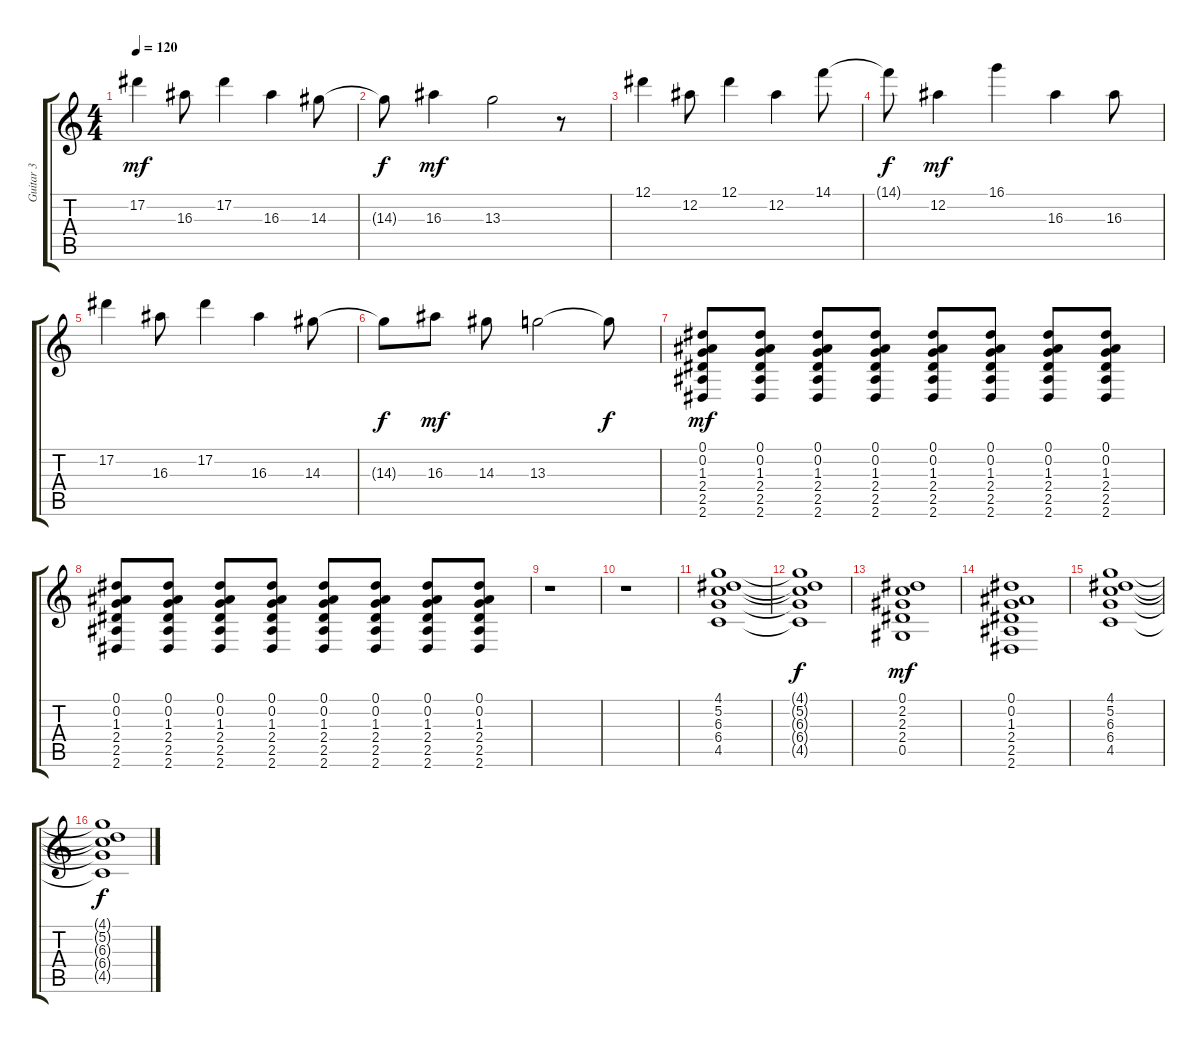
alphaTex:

\track ("Guitar 3" "Guitar 3") {instrument distortionguitar}
\staff {score tabs}
\tuning (Eb4 Bb3 Gb3 Db3 Ab2 Db2) {hide}
\ts (4 4)
\tempo 120
\clef g2
\ks c
17.2.4{dy mf} 16.3.8 17.2.4 16.3.4 14.3.8 |
14.3{t}.8{dy f} 16.3.4{dy mf} 13.3.2 r.8 |
12.1.4 12.2.8 12.1.4 12.2.4 14.1.8 |
14.1{t}.8{dy f} 12.2.4{dy mf} 16.1.4 16.3.4 16.3.8 |
17.2.4 16.3.8 17.2.4 16.3.4 14.3.8 |
14.3{t}.8{dy f} 16.3.8{dy mf} 14.3.8 13.3.2 13.3{t}.8{dy f} |
(0.1 0.2 1.3 2.4 2.5 2.6).8{dy mf volume 6} (0.1 0.2 1.3 2.4 2.5 2.6).8 (0.1 0.2 1.3 2.4 2.5 2.6).8 (0.1 0.2 1.3 2.4 2.5 2.6).8 (0.1 0.2 1.3 2.4 2.5 2.6).8 (0.1 0.2 1.3 2.4 2.5 2.6).8 (0.1 0.2 1.3 2.4 2.5 2.6).8 (0.1 0.2 1.3 2.4 2.5 2.6).8 |
(0.1 0.2 1.3 2.4 2.5 2.6).8 (0.1 0.2 1.3 2.4 2.5 2.6).8 (0.1 0.2 1.3 2.4 2.5 2.6).8 (0.1 0.2 1.3 2.4 2.5 2.6).8 (0.1 0.2 1.3 2.4 2.5 2.6).8 (0.1 0.2 1.3 2.4 2.5 2.6).8 (0.1 0.2 1.3 2.4 2.5 2.6).8 (0.1 0.2 1.3 2.4 2.5 2.6).8 |
r.1 |
r.1 |
(4.1 5.2 6.3 6.4 4.5).1{volume 12} |
(4.1{t} 5.2{t} 6.3{t} 6.4{t} 4.5{t}).1{dy f} |
(0.1 2.2 2.3 2.4 0.5).1{dy mf} |
(0.1 0.2 1.3 2.4 2.5 2.6).1 |
(4.1 5.2 6.3 6.4 4.5).1 |
(4.1{t} 5.2{t} 6.3{t} 6.4{t} 4.5{t}).1{dy f}
